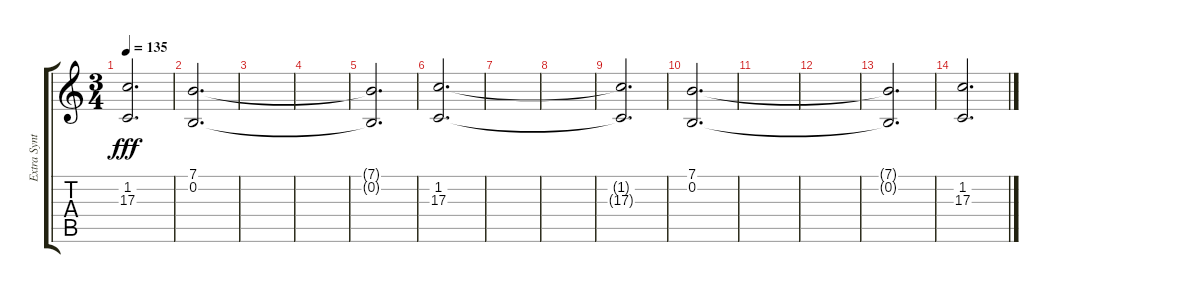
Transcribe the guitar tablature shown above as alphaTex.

\track ("Extra Synth" "Extra Synt") {instrument pad4choir}
\staff {score tabs}
\tuning (E4 B3 G3 D3 A2 E2) {hide}
\ts (3 4)
\tempo 135
\clef g2
\ks c
(1.2{t} 17.3{t}).2{d dy fff} |
(7.1 0.2).2{d} |
|
|
(7.1{t} 0.2{t}).2{d} |
(1.2 17.3).2{d} |
|
|
(1.2{t} 17.3{t}).2{d} |
(7.1 0.2).2{d} |
|
|
(7.1{t} 0.2{t}).2{d} |
(1.2 17.3).2{d}
